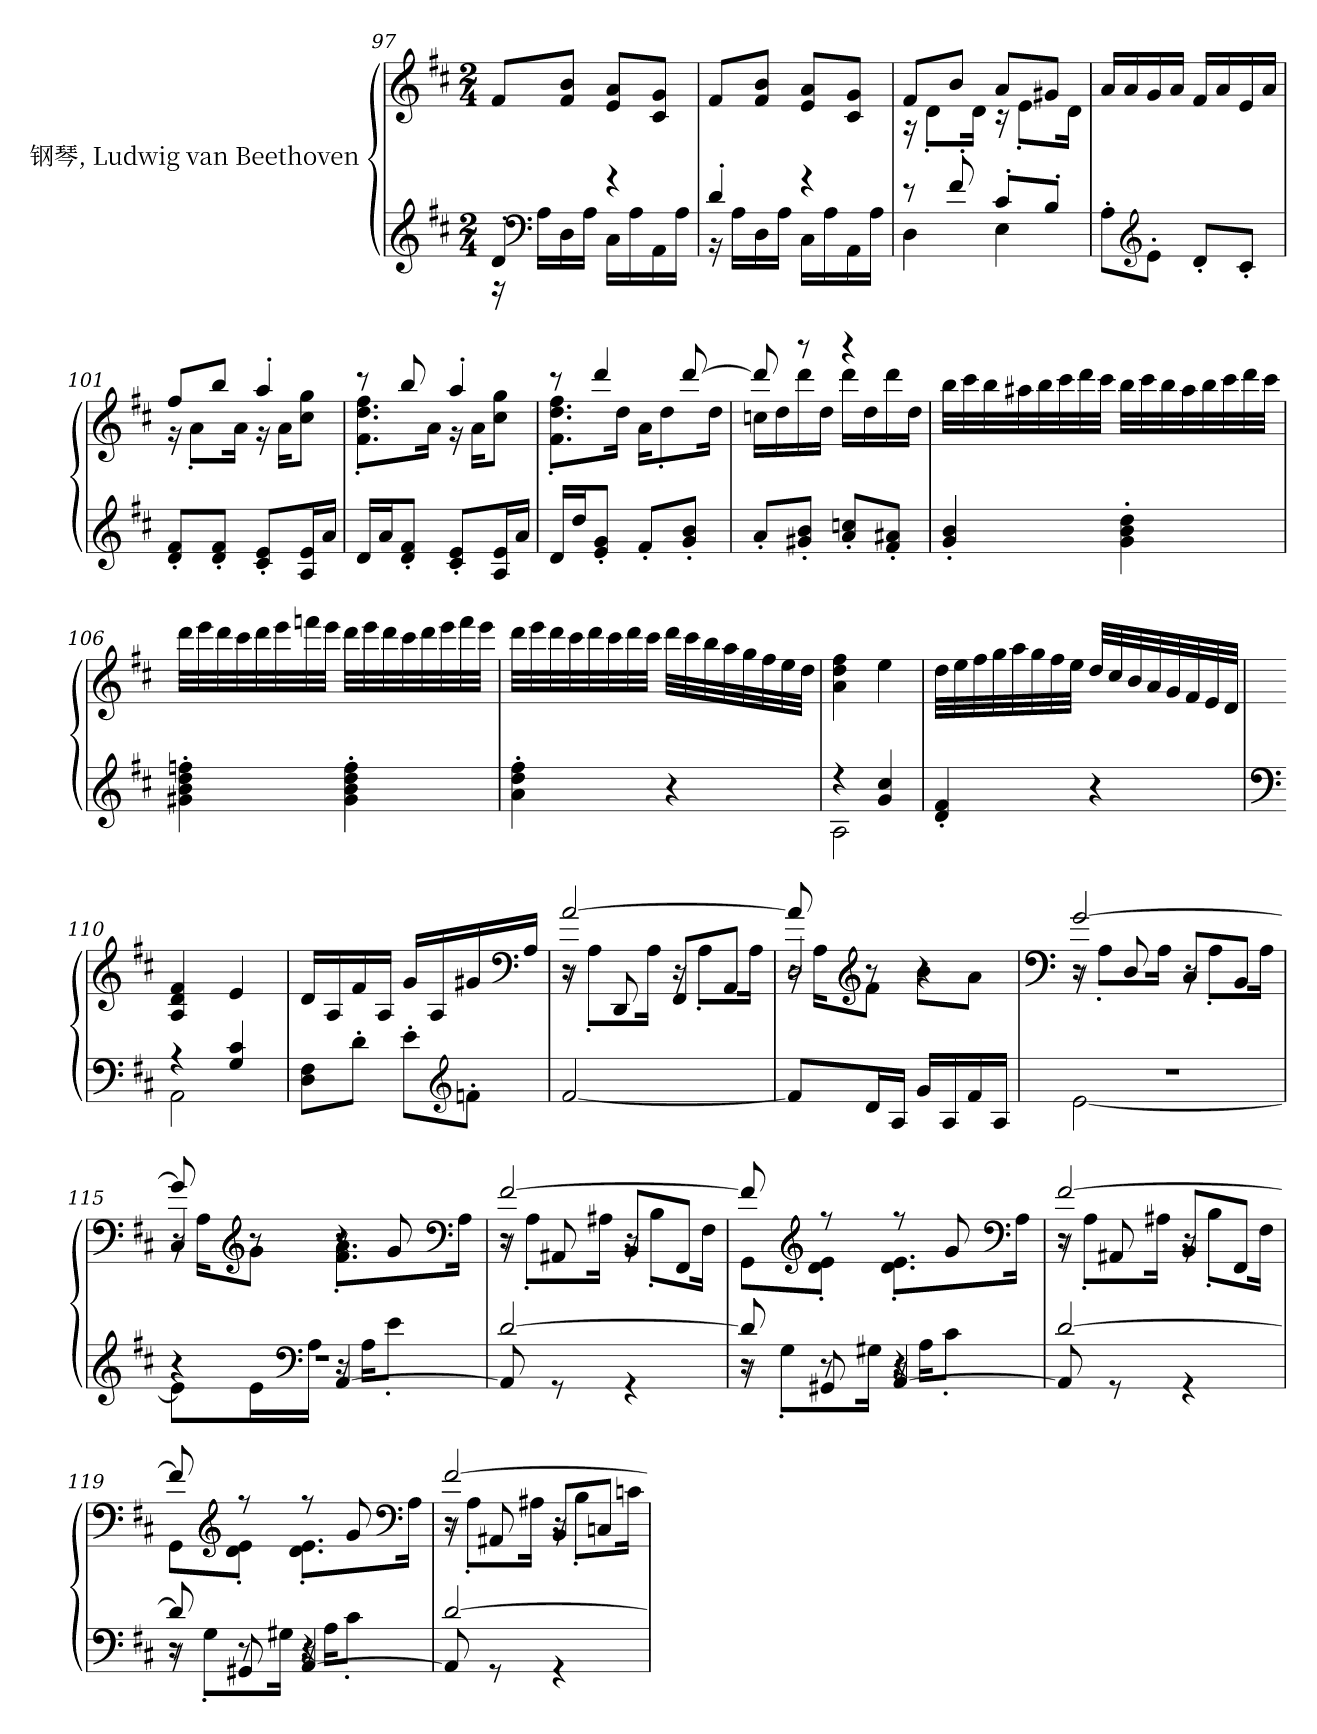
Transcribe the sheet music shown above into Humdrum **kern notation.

**kern	**kern
*part1	*part1
*staff2	*staff1
*I"钢琴, Ludwig van Beethoven	*
*clefG2	*clefG2
*k[f#c#]	*k[f#c#]
*M2/4	*M2/4
*MM89	*MM89
=97	=97
*^	*
4d'/	16r	8f#/L
*clefF4	*	*
.	16A\LL	.
.	16D\	8f#/ 8b/J
.	16A\JJ	.
4r	16C#\LL	8e/ 8a/L
.	16A\	.
.	16AA\	8c#/ 8g/J
.	16A\JJ	.
!!LO:LB:g=z
=98	=98	=98
4d'/	16r	8f#/L
.	16A\LL	.
.	16D\	8f#/ 8b/J
.	16A\JJ	.
4r	16C#\LL	8e/ 8a/L
.	16A\	.
.	16AA\	8c#/ 8g/J
.	16A\JJ	.
=99	=99	=99
*	*	*^
8r	4D\	8f#/L	16r
.	.	.	8d'\L
8f#'/	.	8b/J	.
.	.	.	16d\Jk
8c#'/L	4E\	8a/L	16r
.	.	.	8e'\L
8B'/J	.	8g#X/J	.
.	.	.	16d\Jk
*v	*v	*	*
*	*v	*v
=100	=100
*	*MM85
8A'\L	16a/LL
.	16a/
*clefG2	*
8e'\J	16g/
.	16a/JJ
8d'/L	16f#/LL
.	16a/
8c#'/J	16e/
.	16a/JJ
=101	=101
*	*MM90
*	*^
8d/' 8f#/'L	8ff#/L	16r
.	.	8a'\L
8d/' 8f#/'J	8bb/J	.
.	.	16a\Jk
8c#/' 8e/'L	4aa'/	16r
.	.	16a\KL
16A/ 16e/L	.	8cc#\ 8gg\J
16a/JJ	.	.
=102	=102	=102
16d/LL	8r	8.f#\' 8.dd\' 8.ff#\'L
16a/J	.	.
8d/' 8f#/'J	8bb/	.
.	.	16a\Jk
8c#/' 8e/'L	4aa'/	16r
.	.	16a\KL
16A/ 16e/L	.	8cc#\ 8gg\J
16a/JJ	.	.
!!LO:LB:g=z	!!
=103	=103	=103
16d/LL	8r	8.f#\' 8.dd\' 8.ff#\'L
16dd/J	.	.
8e/' 8g/'J	4ddd/	.
.	.	16dd\Jk
8f#'/L	.	16a\KL
.	.	8dd'\
8g/' 8b/'J	[8ddd/	.
.	.	16dd\Jk
=104	=104	=104
8a'/L	8ddd/]	16ccn\LL
.	.	16dd\
8g#X/' 8b/'J	8r	16ddd\
.	.	16dd\JJ
*	*MM85	*
8a/' 8ccn/'L	4r	16ddd\LL
.	.	16dd\
8f#/' 8a#X/'J	.	16ddd\
.	.	16dd\JJ
*	*v	*v
=105	=105
*	*MM90
4g/' 4b/'	32bb\LLL
.	32ccc#\
.	32bb\
.	32aa#X\
.	32bb\
.	32ccc#\
.	32ddd\
.	32ccc#\JJJ
4g\' 4b\' 4dd\'	32bb\LLL
.	32ccc#\
.	32bb\
.	32aa#\
.	32bb\
.	32ccc#\
.	32ddd\
.	32ccc#\JJJ
!!LO:PB:g=z
=106	=106
4g#X\' 4b\' 4dd\' 4ffn\'	32ddd\LLL
.	32eee\
.	32ddd\
.	32ccc#\
.	32ddd\
.	32eee\
.	32fffn\
.	32eee\JJJ
4g#\' 4b\' 4dd\' 4ff\'	32ddd\LLL
.	32eee\
.	32ddd\
.	32ccc#\
.	32ddd\
.	32eee\
.	32fff\
.	32eee\JJJ
=107	=107
4a\' 4dd\' 4ff#\'	32ddd\LLL
.	32eee\
.	32ddd\
.	32ccc#\
.	32ddd\
.	32ccc#\
.	32ddd\
.	32ccc#\JJJ
4r	32ddd\LLL
.	32ccc#\
.	32bb\
.	32aa\
.	32gg\
.	32ff#\
.	32ee\
.	32dd\JJJ
!!LO:LB:g=z
=108	=108
*	*MM85
*^	*
4r	2A\	4a\ 4dd\ 4ff#\
4g/ 4cc#/	.	4ee\
*v	*v	*
=109	=109
*	*MM90
4d/' 4f#/'	32dd\LLL
.	32ee\
.	32ff#\
.	32gg\
.	32aa\
.	32gg\
.	32ff#\
.	32ee\JJJ
4r	32dd/LLL
.	32cc#/
.	32b/
.	32a/
.	32g/
.	32f#/
.	32e/
.	32d/JJJ
=110	=110
*clefF4	*
*	*MM74
*^	*
4r	2AA\	4A/ 4d/ 4f#/
4G/ 4c#/	.	4e/
*v	*v	*
=111	=111
*	*MM80
8D\ 8F#\L	16d/LL
.	16A/
*	*MM84
8d'\J	16f#/
.	16A/JJ
*	*MM88
8e'\L	16g/LL
.	16A/
*clefG2	*
*	*MM89
8fn'\J	16g#X/
*	*clefF4
.	16A/JJ
=112	=112
*	*MM91
*	*^
*	*	*^
[2f#/	[2a/	16r	8r
.	.	8A'\L	.
.	.	.	8DD/
.	.	16A\Jk	.
.	.	16r	8FF#/L
.	.	8A'\L	.
.	.	.	8AA/J
.	.	16A\Jk	.
!!LO:LB:g=z	!!	!!
=113	=113	=113	=113
8f#/L]	8a/]	16r	2D/
.	.	16A\KL	.
*	*clefG2	*	*
16d/L	8r	8f#\J	.
16A/JJ	.	.	.
16g/LL	4r	8b\L	.
16A/	.	.	.
16f#/	.	8a\J	.
16A/JJ	.	.	.
=114	=114	=114	=114
*	*clefF4	*	*
*^	*	*	*
2r	[2e\	[2g/	16r	8r
.	.	.	8A'\L	.
.	.	.	.	8D/
.	.	.	16A\Jk	.
.	.	.	16r	8C#/L
.	.	.	8A'\L	.
.	.	.	.	8BB/J
.	.	.	16A\Jk	.
=115	=115	=115	=115	=115
*	*^	*	*	*
2r	8e\L]	4r	8g/]	16r	4C#/
.	.	.	.	16A\KL	.
*	*	*	*clefG2	*	*
.	16e\L	.	8r	8g\J	.
*clefF4	*	*	*	*	*
.	16A\JJ	.	.	.	.
.	16r	[4AA/	8r	8.f#\' 8.a\'L	4r
.	16A\KL	.	.	.	.
.	8e'\J	.	8g/	.	.
*	*	*	*clefF4	*	*
.	.	.	.	16A\Jk	.
*	*v	*v	*	*	*
!!LO:LB:g=z	!!	!!
=116	=116	=116	=116	=116
[2d/	8AA/]	[2f#/	16r	8r
.	.	.	8A'\L	.
.	8r	.	.	8AA#X/
.	.	.	16A#X\Jk	.
.	4r	.	16r	8BB/L
.	.	.	8B'\L	.
.	.	.	.	8FF#/J
.	.	.	16F#\Jk	.
*	*	*	*v	*v
=117	=117	=117	=117
*	*^	*	*
8d/]	16r	8r	8f#/]	8GG\L
.	8G'\L	.	.	.
*	*	*	*clefG2	*
8r	.	8GG#X/	8r	8d\' 8e\'J
.	16G#X\Jk	.	.	.
4r	16r	[4AA/	8r	8.d\' 8.e\'L
.	16A\KL	.	.	.
.	8c#'\J	.	8g/	.
*	*	*	*clefF4	*
.	.	.	.	16A\Jk
*	*v	*v	*	*
=118	=118	=118	=118
*	*	*	*^
[2d/	8AA/]	[2f#/	16r	8r
.	.	.	8A'\L	.
.	8r	.	.	8AA#X/
.	.	.	16A#X\Jk	.
.	4r	.	16r	8BB/L
.	.	.	8B'\L	.
.	.	.	.	8FF#/J
.	.	.	16F#\Jk	.
*	*	*	*v	*v
!!LO:LB:g=z
=119	=119	=119	=119
*	*^	*	*
8d/]	16r	8r	8f#/]	8GG\L
.	8G'\L	.	.	.
*	*	*	*clefG2	*
8r	.	8GG#X/	8r	8d\' 8e\'J
.	16G#X\Jk	.	.	.
4r	16r	[4AA/	8r	8.d\' 8.e\'L
.	16A\KL	.	.	.
.	8c#'\J	.	8g/	.
*	*	*	*clefF4	*
.	.	.	.	16A\Jk
*	*v	*v	*	*
=120	=120	=120	=120
*	*	*	*^
[2d/	8AA/]	[2f#/	16r	8r
.	.	.	8A'\L	.
.	8r	.	.	8AA#X/
.	.	.	16A#X\Jk	.
.	4r	.	16r	8BB/L
.	.	.	8B'\L	.
.	.	.	.	8Cn/J
.	.	.	16cn\Jk	.
*v	*v	*	*	*
*	*v	*v	*v
=	=
*-	*-
